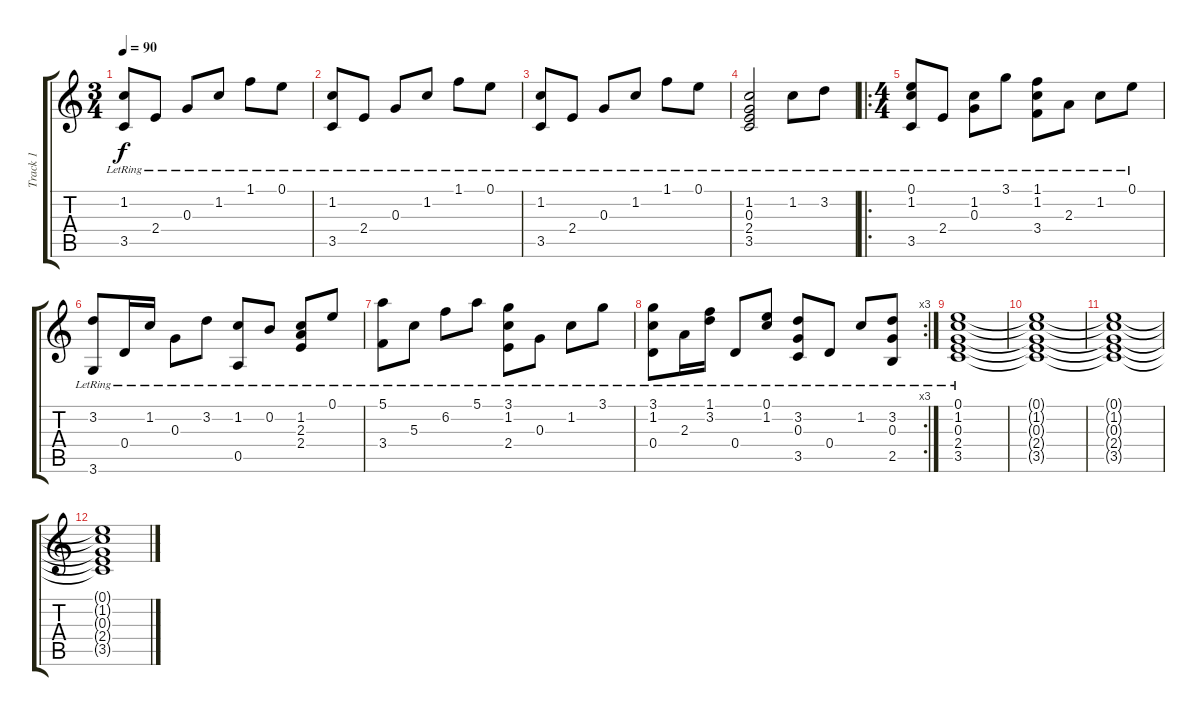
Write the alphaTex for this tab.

\track ("Track 1" "Track 1") {instrument acousticguitarsteel}
\staff {score tabs}
\tuning (E4 B3 G3 D3 A2 E2) {hide}
\ts (3 4)
\tempo 90
\clef g2
\ks c
(1.2{lr} 3.5{lr}).8{dy f} 2.4{lr}.8 0.3{lr}.8 1.2{lr}.8 1.1{lr}.8 0.1{lr}.8 |
(1.2{lr} 3.5{lr}).8 2.4{lr}.8 0.3{lr}.8 1.2{lr}.8 1.1{lr}.8 0.1{lr}.8 |
(1.2{lr} 3.5{lr}).8 2.4{lr}.8 0.3{lr}.8 1.2{lr}.8 1.1{lr}.8 0.1{lr}.8 |
(1.2{lr} 0.3{lr} 2.4{lr} 3.5{lr}).2 1.2{lr}.8 3.2{lr}.8 |
\ro
\ts (4 4)
(0.1{lr} 1.2{lr} 3.5{lr}).8 2.4{lr}.8 (1.2{lr} 0.3{lr}).8 3.1{lr}.8 (1.1{lr} 1.2{lr} 3.4{lr}).8 2.3{lr}.8 1.2{lr}.8 0.1{lr}.8 |
(3.2{lr} 3.6{lr}).8 0.4{lr}.16 1.2{lr}.16 0.3{lr}.8 3.2{lr}.8 (1.2{lr} 0.5{lr}).8 0.2{lr}.8 (1.2{lr} 2.3{lr} 2.4{lr}).8 0.1{lr}.8 |
(5.1{lr} 3.4{lr}).8 5.3{lr}.8 6.2{lr}.8 5.1{lr}.8 (3.1{lr} 1.2{lr} 2.4{lr}).8 0.3{lr}.8 1.2{lr}.8 3.1{lr}.8 |
\rc 3
(3.1{lr} 1.2{lr} 0.4{lr}).8 2.3{lr}.16 (1.1{lr} 3.2{lr}).16 0.4{lr}.8 (0.1{lr} 1.2{lr}).8 (3.2{lr} 0.3{lr} 3.5{lr}).8 0.4{lr}.8 1.2{lr}.8 (3.2{lr} 0.3{lr} 2.5{lr}).8 |
(0.1{lr} 1.2{lr} 0.3{lr} 2.4{lr} 3.5{lr}).1 |
(0.1{t} 1.2{t} 0.3{t} 2.4{t} 3.5{t}).1 |
(0.1{t} 1.2{t} 0.3{t} 2.4{t} 3.5{t}).1 |
(0.1{t} 1.2{t} 0.3{t} 2.4{t} 3.5{t}).1
